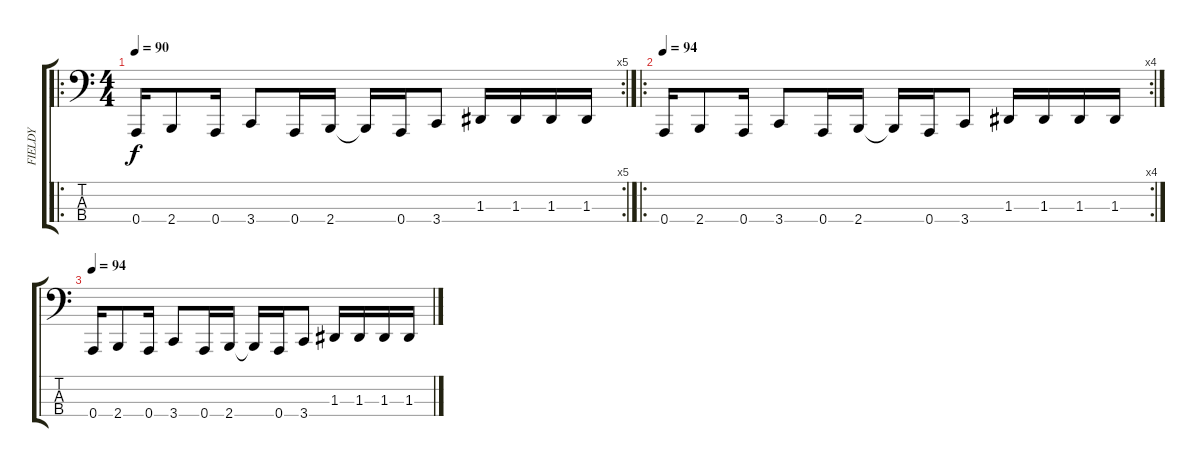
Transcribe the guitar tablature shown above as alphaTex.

\track ("FIELDY" "FIELDY") {instrument electricbassfinger}
\staff {score tabs}
\tuning (C2 G1 D1 A0) {hide}
\ro
\rc 5
\ts (4 4)
\tempo 90
\clef f4
\ks c
0.4.16{dy f} 2.4.8 0.4.16 3.4.8 0.4.16 2.4.16 2.4{t}.16 0.4.16 3.4.8 1.3.16 1.3.16 1.3.16 1.3.16 |
\ro
\rc 4
\tempo 94
0.4.16 2.4.8 0.4.16 3.4.8 0.4.16 2.4.16 2.4{t}.16 0.4.16 3.4.8 1.3.16 1.3.16 1.3.16 1.3.16 |
\tempo 94
0.4.16 2.4.8 0.4.16 3.4.8 0.4.16 2.4.16 2.4{t}.16 0.4.16 3.4.8 1.3.16 1.3.16 1.3.16 1.3.16
